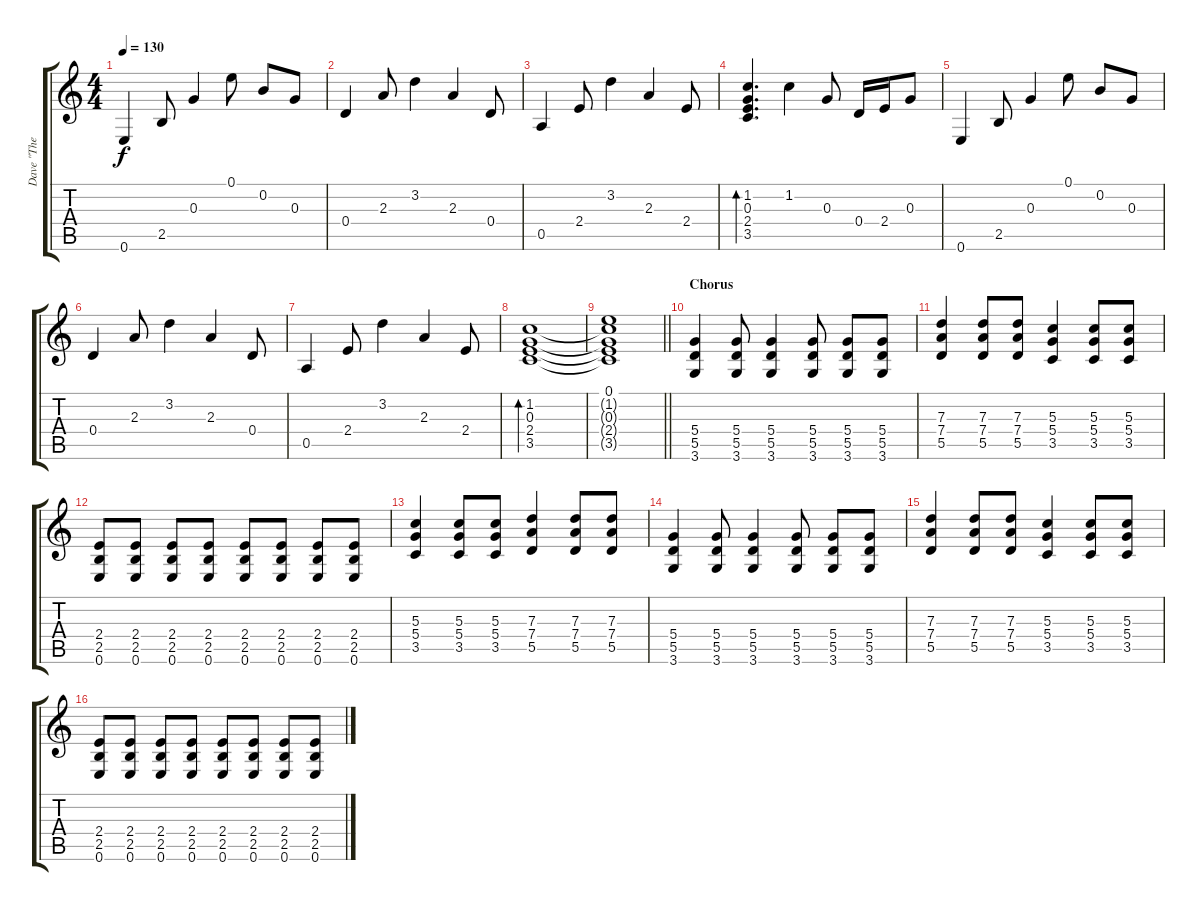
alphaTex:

\track ("Dave \"The Snake\" Sabo" "Dave \"The ") {instrument overdrivenguitar}
\staff {score tabs}
\tuning (E4 B3 G3 D3 A2 E2) {hide}
\ts (4 4)
\tempo 130
\clef g2
\ks c
0.6.4{dy f} 2.5.8 0.3.4 0.1.8 0.2.8 0.3.8 |
0.4.4 2.3.8 3.2.4 2.3.4 0.4.8 |
0.5.4 2.4.8 3.2.4 2.3.4 2.4.8 |
(1.2 0.3 2.4 3.5).4{d bd 240} 1.2.4 0.3.8 0.4.16 2.4.16 0.3.8 |
0.6.4 2.5.8 0.3.4 0.1.8 0.2.8 0.3.8 |
0.4.4 2.3.8 3.2.4 2.3.4 0.4.8 |
0.5.4 2.4.8 3.2.4 2.3.4 2.4.8 |
(1.2 0.3 2.4 3.5).1{bd 240} |
\barLineRight lightlight
(0.1 1.2{t} 0.3{t} 2.4{t} 3.5{t}).1 |
\section ("" "Chorus")
(5.4 5.5 3.6).4 (5.4 5.5 3.6).8 (5.4 5.5 3.6).4 (5.4 5.5 3.6).8 (5.4 5.5 3.6).8 (5.4 5.5 3.6).8 |
(7.3 7.4 5.5).4 (7.3 7.4 5.5).8 (7.3 7.4 5.5).8 (5.3 5.4 3.5).4 (5.3 5.4 3.5).8 (5.3 5.4 3.5).8 |
(2.4 2.5 0.6).8 (2.4 2.5 0.6).8 (2.4 2.5 0.6).8 (2.4 2.5 0.6).8 (2.4 2.5 0.6).8 (2.4 2.5 0.6).8 (2.4 2.5 0.6).8 (2.4 2.5 0.6).8 |
(5.3 5.4 3.5).4 (5.3 5.4 3.5).8 (5.3 5.4 3.5).8 (7.3 7.4 5.5).4 (7.3 7.4 5.5).8 (7.3 7.4 5.5).8 |
(5.4 5.5 3.6).4 (5.4 5.5 3.6).8 (5.4 5.5 3.6).4 (5.4 5.5 3.6).8 (5.4 5.5 3.6).8 (5.4 5.5 3.6).8 |
(7.3 7.4 5.5).4 (7.3 7.4 5.5).8 (7.3 7.4 5.5).8 (5.3 5.4 3.5).4 (5.3 5.4 3.5).8 (5.3 5.4 3.5).8 |
(2.4 2.5 0.6).8 (2.4 2.5 0.6).8 (2.4 2.5 0.6).8 (2.4 2.5 0.6).8 (2.4 2.5 0.6).8 (2.4 2.5 0.6).8 (2.4 2.5 0.6).8 (2.4 2.5 0.6).8
